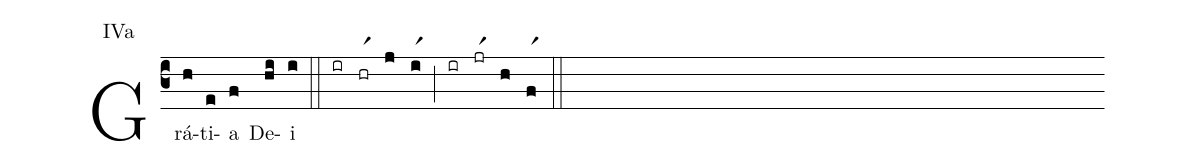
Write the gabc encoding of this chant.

annotation: IVa;
%%
(c3) Grá(h)ti(e)a(f) De(hi)i(i) (::) (ir)(hrr1)(j)(ir1)(;)(ir)(jrr1)(h)(fr1)(::)
